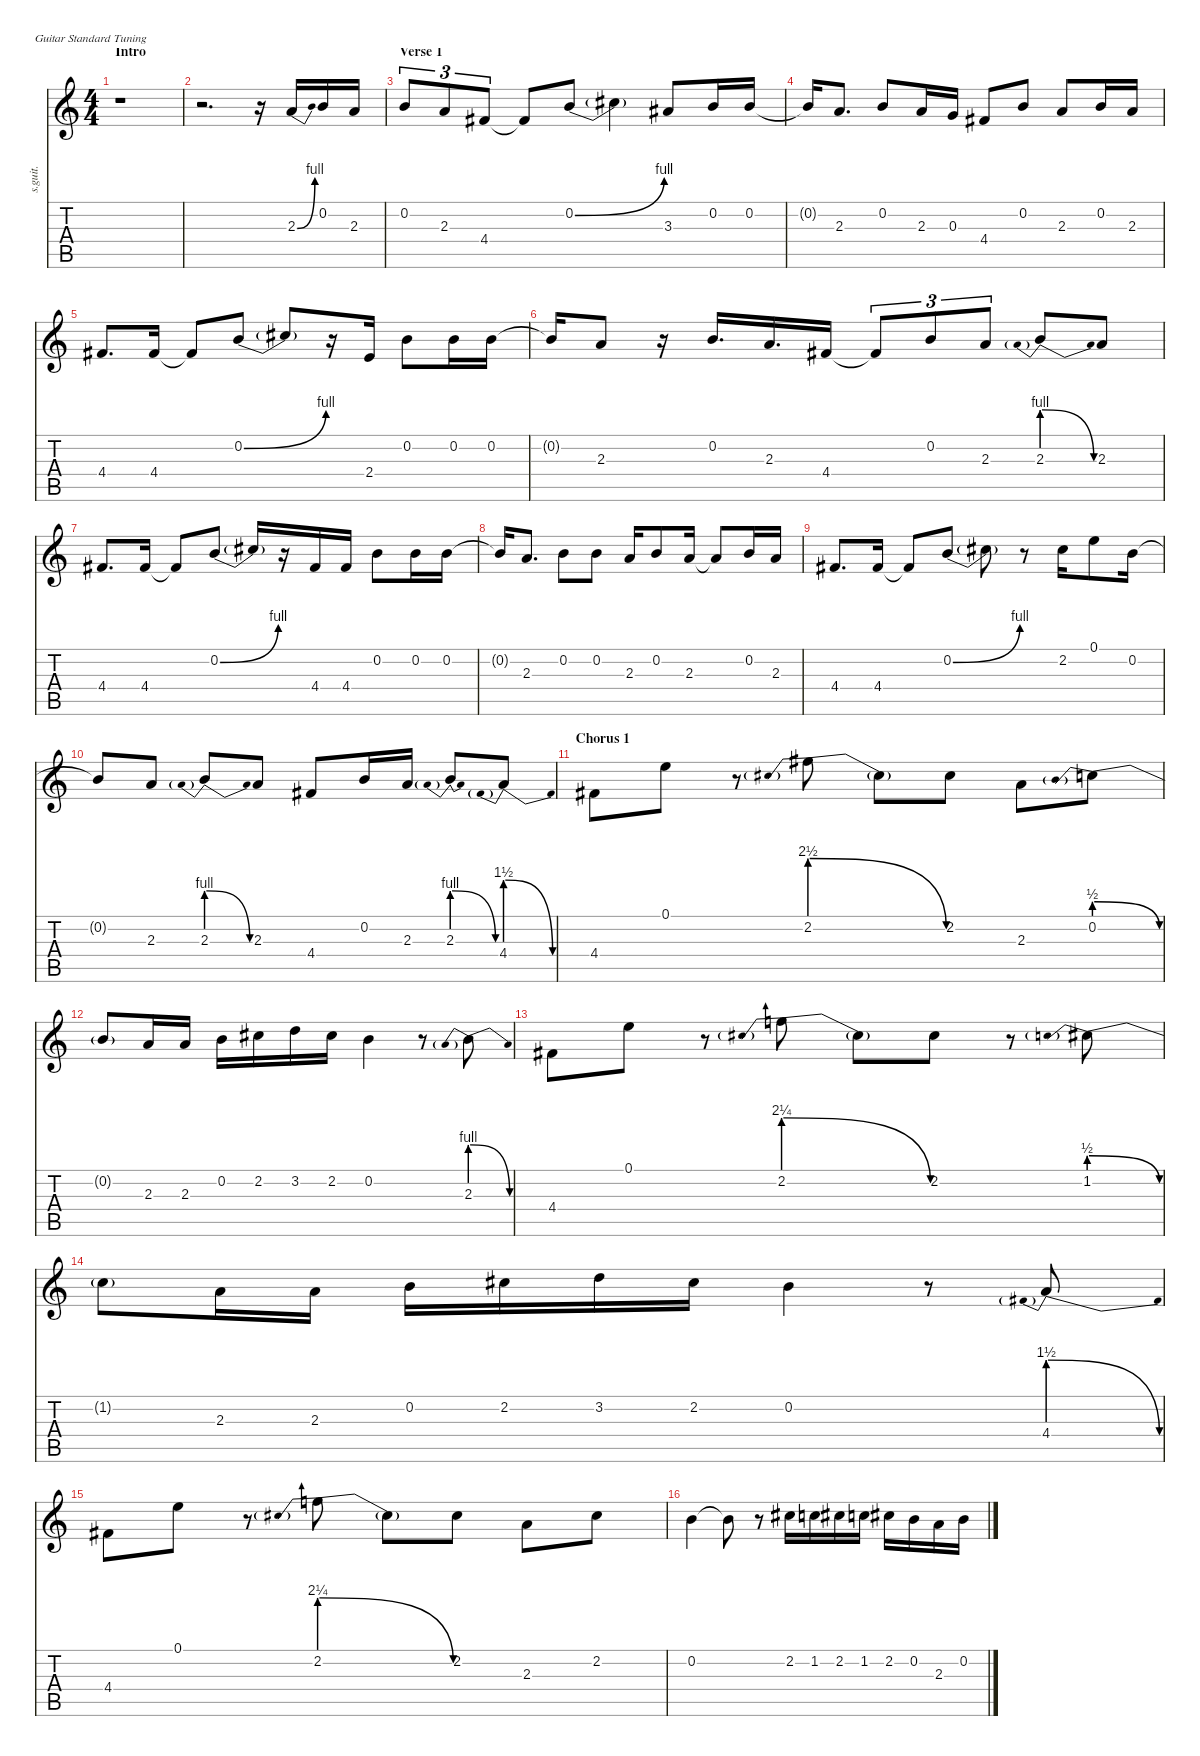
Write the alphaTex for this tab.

\defaultSystemsLayout 4
\hideDynamics
\bracketExtendMode nobrackets
\track ("Alex Turner (Vocals)" "s.guit.") {instrument clarinet}
\staff {score tabs}
\tuning (E4 B3 G3 D3 A2 E2)
\displaytranspose 12
\ts (4 4)
\beaming (8 2 2 2 2)
\section ("" "Intro")
\tempo (97 hide)
\clef g2
\ks c
r.1{dy f instrument clarinet} |
r.2{d} r.16 2.3{be (bend 0 0 30 4)}.16{lyrics (0 "") lyrics (1 "") lyrics (2 "") lyrics (3 "") lyrics (4 "")} 0.2.16{lyrics (0 "") lyrics (1 "") lyrics (2 "") lyrics (3 "") lyrics (4 "")} 2.3.16{lyrics (0 "") lyrics (1 "") lyrics (2 "") lyrics (3 "") lyrics (4 "")} |
\section ("" "Verse 1")
0.2.8{tu (3 2) lyrics (0 "") lyrics (1 "") lyrics (2 "") lyrics (3 "") lyrics (4 "")} 2.3.8{tu (3 2) lyrics (0 "") lyrics (1 "") lyrics (2 "") lyrics (3 "") lyrics (4 "")} 4.4{acc #}.8{tu (3 2) lyrics (0 "") lyrics (1 "") lyrics (2 "") lyrics (3 "") lyrics (4 "")} 4.4{t acc #}.8{lyrics (0 "") lyrics (1 "") lyrics (2 "") lyrics (3 "") lyrics (4 "")} 0.2{be (bend 0 0 30 4)}.8{lyrics (0 "") lyrics (1 "") lyrics (2 "") lyrics (3 "") lyrics (4 "")} 0.2{t}.4{lyrics (0 "") lyrics (1 "") lyrics (2 "") lyrics (3 "") lyrics (4 "")} 3.3{acc #}.8{lyrics (0 "") lyrics (1 "") lyrics (2 "") lyrics (3 "") lyrics (4 "")} 0.2.16{lyrics (0 "") lyrics (1 "") lyrics (2 "") lyrics (3 "") lyrics (4 "")} 0.2.16{lyrics (0 "") lyrics (1 "") lyrics (2 "") lyrics (3 "") lyrics (4 "")} |
0.2{t}.16{lyrics (0 "") lyrics (1 "") lyrics (2 "") lyrics (3 "") lyrics (4 "")} 2.3.8{d lyrics (0 "") lyrics (1 "") lyrics (2 "") lyrics (3 "") lyrics (4 "")} 0.2.8{lyrics (0 "") lyrics (1 "") lyrics (2 "") lyrics (3 "") lyrics (4 "")} 2.3.16{lyrics (0 "") lyrics (1 "") lyrics (2 "") lyrics (3 "") lyrics (4 "")} 0.3.16{lyrics (0 "") lyrics (1 "") lyrics (2 "") lyrics (3 "") lyrics (4 "")} 4.4{acc #}.8{lyrics (0 "") lyrics (1 "") lyrics (2 "") lyrics (3 "") lyrics (4 "")} 0.2.8{lyrics (0 "") lyrics (1 "") lyrics (2 "") lyrics (3 "") lyrics (4 "")} 2.3.8{lyrics (0 "") lyrics (1 "") lyrics (2 "") lyrics (3 "") lyrics (4 "")} 0.2.16{lyrics (0 "") lyrics (1 "") lyrics (2 "") lyrics (3 "") lyrics (4 "")} 2.3.16{lyrics (0 "") lyrics (1 "") lyrics (2 "") lyrics (3 "") lyrics (4 "")} |
4.4{acc #}.8{d lyrics (0 "") lyrics (1 "") lyrics (2 "") lyrics (3 "") lyrics (4 "")} 4.4{acc #}.16{lyrics (0 "") lyrics (1 "") lyrics (2 "") lyrics (3 "") lyrics (4 "")} 4.4{t acc #}.8{lyrics (0 "") lyrics (1 "") lyrics (2 "") lyrics (3 "") lyrics (4 "")} 0.2{be (bend 0 0 30 4)}.8{lyrics (0 "") lyrics (1 "") lyrics (2 "") lyrics (3 "") lyrics (4 "")} 0.2{t}.8{lyrics (0 "") lyrics (1 "") lyrics (2 "") lyrics (3 "") lyrics (4 "")} r.16 2.4.16{lyrics (0 "") lyrics (1 "") lyrics (2 "") lyrics (3 "") lyrics (4 "")} 0.2.8{lyrics (0 "") lyrics (1 "") lyrics (2 "") lyrics (3 "") lyrics (4 "")} 0.2.16{lyrics (0 "") lyrics (1 "") lyrics (2 "") lyrics (3 "") lyrics (4 "")} 0.2.16{lyrics (0 "") lyrics (1 "") lyrics (2 "") lyrics (3 "") lyrics (4 "")} |
0.2{t}.16{lyrics (0 "") lyrics (1 "") lyrics (2 "") lyrics (3 "") lyrics (4 "")} 2.3.8{lyrics (0 "") lyrics (1 "") lyrics (2 "") lyrics (3 "") lyrics (4 "")} r.16 0.2.16{d lyrics (0 "") lyrics (1 "") lyrics (2 "") lyrics (3 "") lyrics (4 "")} 2.3.16{d lyrics (0 "") lyrics (1 "") lyrics (2 "") lyrics (3 "") lyrics (4 "")} 4.4{acc #}.16{lyrics (0 "") lyrics (1 "") lyrics (2 "") lyrics (3 "") lyrics (4 "")} 4.4{t acc #}.8{tu (3 2) lyrics (0 "") lyrics (1 "") lyrics (2 "") lyrics (3 "") lyrics (4 "")} 0.2.8{tu (3 2) lyrics (0 "") lyrics (1 "") lyrics (2 "") lyrics (3 "") lyrics (4 "")} 2.3.8{tu (3 2) lyrics (0 "") lyrics (1 "") lyrics (2 "") lyrics (3 "") lyrics (4 "")} 2.3{be (prebendrelease 0 4 34.8 0)}.8{lyrics (0 "") lyrics (1 "") lyrics (2 "") lyrics (3 "") lyrics (4 "")} 2.3.8{lyrics (0 "") lyrics (1 "") lyrics (2 "") lyrics (3 "") lyrics (4 "")} |
4.4{acc #}.8{d lyrics (0 "") lyrics (1 "") lyrics (2 "") lyrics (3 "") lyrics (4 "")} 4.4{acc #}.16{lyrics (0 "") lyrics (1 "") lyrics (2 "") lyrics (3 "") lyrics (4 "")} 4.4{t acc #}.8{lyrics (0 "") lyrics (1 "") lyrics (2 "") lyrics (3 "") lyrics (4 "")} 0.2{be (bend 0 0 30 4)}.8{lyrics (0 "") lyrics (1 "") lyrics (2 "") lyrics (3 "") lyrics (4 "")} 0.2{t}.16{lyrics (0 "") lyrics (1 "") lyrics (2 "") lyrics (3 "") lyrics (4 "")} r.16 4.4{acc #}.16{lyrics (0 "") lyrics (1 "") lyrics (2 "") lyrics (3 "") lyrics (4 "")} 4.4{acc #}.16{lyrics (0 "") lyrics (1 "") lyrics (2 "") lyrics (3 "") lyrics (4 "")} 0.2.8{lyrics (0 "") lyrics (1 "") lyrics (2 "") lyrics (3 "") lyrics (4 "")} 0.2.16{lyrics (0 "") lyrics (1 "") lyrics (2 "") lyrics (3 "") lyrics (4 "")} 0.2.16{lyrics (0 "") lyrics (1 "") lyrics (2 "") lyrics (3 "") lyrics (4 "")} |
0.2{t}.16{lyrics (0 "") lyrics (1 "") lyrics (2 "") lyrics (3 "") lyrics (4 "")} 2.3.8{d lyrics (0 "") lyrics (1 "") lyrics (2 "") lyrics (3 "") lyrics (4 "")} 0.2.8{lyrics (0 "") lyrics (1 "") lyrics (2 "") lyrics (3 "") lyrics (4 "")} 0.2.8{lyrics (0 "") lyrics (1 "") lyrics (2 "") lyrics (3 "") lyrics (4 "")} 2.3.16{lyrics (0 "") lyrics (1 "") lyrics (2 "") lyrics (3 "") lyrics (4 "")} 0.2.8{lyrics (0 "") lyrics (1 "") lyrics (2 "") lyrics (3 "") lyrics (4 "")} 2.3.16{lyrics (0 "") lyrics (1 "") lyrics (2 "") lyrics (3 "") lyrics (4 "")} 2.3{t}.8{lyrics (0 "") lyrics (1 "") lyrics (2 "") lyrics (3 "") lyrics (4 "")} 0.2.16{lyrics (0 "") lyrics (1 "") lyrics (2 "") lyrics (3 "") lyrics (4 "")} 2.3.16{lyrics (0 "") lyrics (1 "") lyrics (2 "") lyrics (3 "") lyrics (4 "")} |
4.4{acc #}.8{d lyrics (0 "") lyrics (1 "") lyrics (2 "") lyrics (3 "") lyrics (4 "")} 4.4{acc #}.16{lyrics (0 "") lyrics (1 "") lyrics (2 "") lyrics (3 "") lyrics (4 "")} 4.4{t acc #}.8{lyrics (0 "") lyrics (1 "") lyrics (2 "") lyrics (3 "") lyrics (4 "")} 0.2{be (bend 0 0 30 4)}.8{lyrics (0 "") lyrics (1 "") lyrics (2 "") lyrics (3 "") lyrics (4 "")} 0.2{t}.8{lyrics (0 "") lyrics (1 "") lyrics (2 "") lyrics (3 "") lyrics (4 "")} r.8 2.2{acc #}.16{lyrics (0 "") lyrics (1 "") lyrics (2 "") lyrics (3 "") lyrics (4 "")} 0.1.8{lyrics (0 "") lyrics (1 "") lyrics (2 "") lyrics (3 "") lyrics (4 "")} 0.2.16{lyrics (0 "") lyrics (1 "") lyrics (2 "") lyrics (3 "") lyrics (4 "")} |
0.2{t}.8{lyrics (0 "") lyrics (1 "") lyrics (2 "") lyrics (3 "") lyrics (4 "")} 2.3.8{lyrics (0 "") lyrics (1 "") lyrics (2 "") lyrics (3 "") lyrics (4 "")} 2.3{be (prebendrelease 0 4 34.8 0)}.8{lyrics (0 "") lyrics (1 "") lyrics (2 "") lyrics (3 "") lyrics (4 "")} 2.3.8{lyrics (0 "") lyrics (1 "") lyrics (2 "") lyrics (3 "") lyrics (4 "")} 4.4{acc #}.8{lyrics (0 "") lyrics (1 "") lyrics (2 "") lyrics (3 "") lyrics (4 "")} 0.2.16{lyrics (0 "") lyrics (1 "") lyrics (2 "") lyrics (3 "") lyrics (4 "")} 2.3.16{lyrics (0 "") lyrics (1 "") lyrics (2 "") lyrics (3 "") lyrics (4 "")} 2.3{be (prebendrelease 0 4 34.8 0)}.8{lyrics (0 "") lyrics (1 "") lyrics (2 "") lyrics (3 "") lyrics (4 "")} 4.4{be (prebendrelease 0 6 34.8 0)}.8{lyrics (0 "") lyrics (1 "") lyrics (2 "") lyrics (3 "") lyrics (4 "")} |
\section ("" "Chorus 1")
4.4{acc #}.8{lyrics (0 "") lyrics (1 "") lyrics (2 "") lyrics (3 "") lyrics (4 "")} 0.1.8{lyrics (0 "") lyrics (1 "") lyrics (2 "") lyrics (3 "") lyrics (4 "")} r.8 2.2{be (prebendrelease 0 10 40.199999999999996 0)}.8{lyrics (0 "") lyrics (1 "") lyrics (2 "") lyrics (3 "") lyrics (4 "")} 2.2{t acc #}.8{lyrics (0 "") lyrics (1 "") lyrics (2 "") lyrics (3 "") lyrics (4 "")} 2.2{acc #}.8{lyrics (0 "") lyrics (1 "") lyrics (2 "") lyrics (3 "") lyrics (4 "")} 2.3.8{lyrics (0 "") lyrics (1 "") lyrics (2 "") lyrics (3 "") lyrics (4 "")} 0.2{be (prebendrelease 0 2 34.8 0)}.8{lyrics (0 "") lyrics (1 "") lyrics (2 "") lyrics (3 "") lyrics (4 "")} |
0.2{t}.8{lyrics (0 "") lyrics (1 "") lyrics (2 "") lyrics (3 "") lyrics (4 "")} 2.3.16{lyrics (0 "") lyrics (1 "") lyrics (2 "") lyrics (3 "") lyrics (4 "")} 2.3.16{lyrics (0 "") lyrics (1 "") lyrics (2 "") lyrics (3 "") lyrics (4 "")} 0.2.16{lyrics (0 "") lyrics (1 "") lyrics (2 "") lyrics (3 "") lyrics (4 "")} 2.2{acc #}.16{lyrics (0 "") lyrics (1 "") lyrics (2 "") lyrics (3 "") lyrics (4 "")} 3.2.16{lyrics (0 "") lyrics (1 "") lyrics (2 "") lyrics (3 "") lyrics (4 "")} 2.2{acc #}.16{lyrics (0 "") lyrics (1 "") lyrics (2 "") lyrics (3 "") lyrics (4 "")} 0.2.4{lyrics (0 "") lyrics (1 "") lyrics (2 "") lyrics (3 "") lyrics (4 "")} r.8 2.3{be (prebendrelease 0 4 34.8 0)}.8{lyrics (0 "") lyrics (1 "") lyrics (2 "") lyrics (3 "") lyrics (4 "")} |
4.4{acc #}.8{lyrics (0 "") lyrics (1 "") lyrics (2 "") lyrics (3 "") lyrics (4 "")} 0.1.8{lyrics (0 "") lyrics (1 "") lyrics (2 "") lyrics (3 "") lyrics (4 "")} r.8 2.2{be (prebendrelease 0 9 40.199999999999996 0)}.8{lyrics (0 "") lyrics (1 "") lyrics (2 "") lyrics (3 "") lyrics (4 "")} 2.2{t acc #}.8{lyrics (0 "") lyrics (1 "") lyrics (2 "") lyrics (3 "") lyrics (4 "")} 2.2{acc #}.8{lyrics (0 "") lyrics (1 "") lyrics (2 "") lyrics (3 "") lyrics (4 "")} r.8 1.2{be (prebendrelease 0 2 34.8 0)}.8{lyrics (0 "") lyrics (1 "") lyrics (2 "") lyrics (3 "") lyrics (4 "")} |
1.2{t}.8{lyrics (0 "") lyrics (1 "") lyrics (2 "") lyrics (3 "") lyrics (4 "")} 2.3.16{lyrics (0 "") lyrics (1 "") lyrics (2 "") lyrics (3 "") lyrics (4 "")} 2.3.16{lyrics (0 "") lyrics (1 "") lyrics (2 "") lyrics (3 "") lyrics (4 "")} 0.2.16{lyrics (0 "") lyrics (1 "") lyrics (2 "") lyrics (3 "") lyrics (4 "")} 2.2{acc #}.16{lyrics (0 "") lyrics (1 "") lyrics (2 "") lyrics (3 "") lyrics (4 "")} 3.2.16{lyrics (0 "") lyrics (1 "") lyrics (2 "") lyrics (3 "") lyrics (4 "")} 2.2{acc #}.16{lyrics (0 "") lyrics (1 "") lyrics (2 "") lyrics (3 "") lyrics (4 "")} 0.2.4{lyrics (0 "") lyrics (1 "") lyrics (2 "") lyrics (3 "") lyrics (4 "")} r.8 4.4{be (prebendrelease 0 6 34.8 0)}.8{lyrics (0 "") lyrics (1 "") lyrics (2 "") lyrics (3 "") lyrics (4 "")} |
4.4{acc #}.8{lyrics (0 "") lyrics (1 "") lyrics (2 "") lyrics (3 "") lyrics (4 "")} 0.1.8{lyrics (0 "") lyrics (1 "") lyrics (2 "") lyrics (3 "") lyrics (4 "")} r.8 2.2{be (prebendrelease 0 9 40.199999999999996 0)}.8{lyrics (0 "") lyrics (1 "") lyrics (2 "") lyrics (3 "") lyrics (4 "")} 2.2{t acc #}.8{lyrics (0 "") lyrics (1 "") lyrics (2 "") lyrics (3 "") lyrics (4 "")} 2.2{acc #}.8{lyrics (0 "") lyrics (1 "") lyrics (2 "") lyrics (3 "") lyrics (4 "")} 2.3.8{lyrics (0 "") lyrics (1 "") lyrics (2 "") lyrics (3 "") lyrics (4 "")} 2.2{acc #}.8{lyrics (0 "") lyrics (1 "") lyrics (2 "") lyrics (3 "") lyrics (4 "")} |
0.2.4{lyrics (0 "") lyrics (1 "") lyrics (2 "") lyrics (3 "") lyrics (4 "")} 0.2{t}.8{lyrics (0 "") lyrics (1 "") lyrics (2 "") lyrics (3 "") lyrics (4 "")} r.8 2.2{acc #}.16{lyrics (0 "") lyrics (1 "") lyrics (2 "") lyrics (3 "") lyrics (4 "")} 1.2.16{lyrics (0 "") lyrics (1 "") lyrics (2 "") lyrics (3 "") lyrics (4 "")} 2.2{acc #}.16{lyrics (0 "") lyrics (1 "") lyrics (2 "") lyrics (3 "") lyrics (4 "")} 1.2.16{lyrics (0 "") lyrics (1 "") lyrics (2 "") lyrics (3 "") lyrics (4 "")} 2.2{acc #}.16{lyrics (0 "") lyrics (1 "") lyrics (2 "") lyrics (3 "") lyrics (4 "")} 0.2.16{lyrics (0 "") lyrics (1 "") lyrics (2 "") lyrics (3 "") lyrics (4 "")} 2.3.16{lyrics (0 "") lyrics (1 "") lyrics (2 "") lyrics (3 "") lyrics (4 "")} 0.2.16{lyrics (0 "") lyrics (1 "") lyrics (2 "") lyrics (3 "") lyrics (4 "")}
